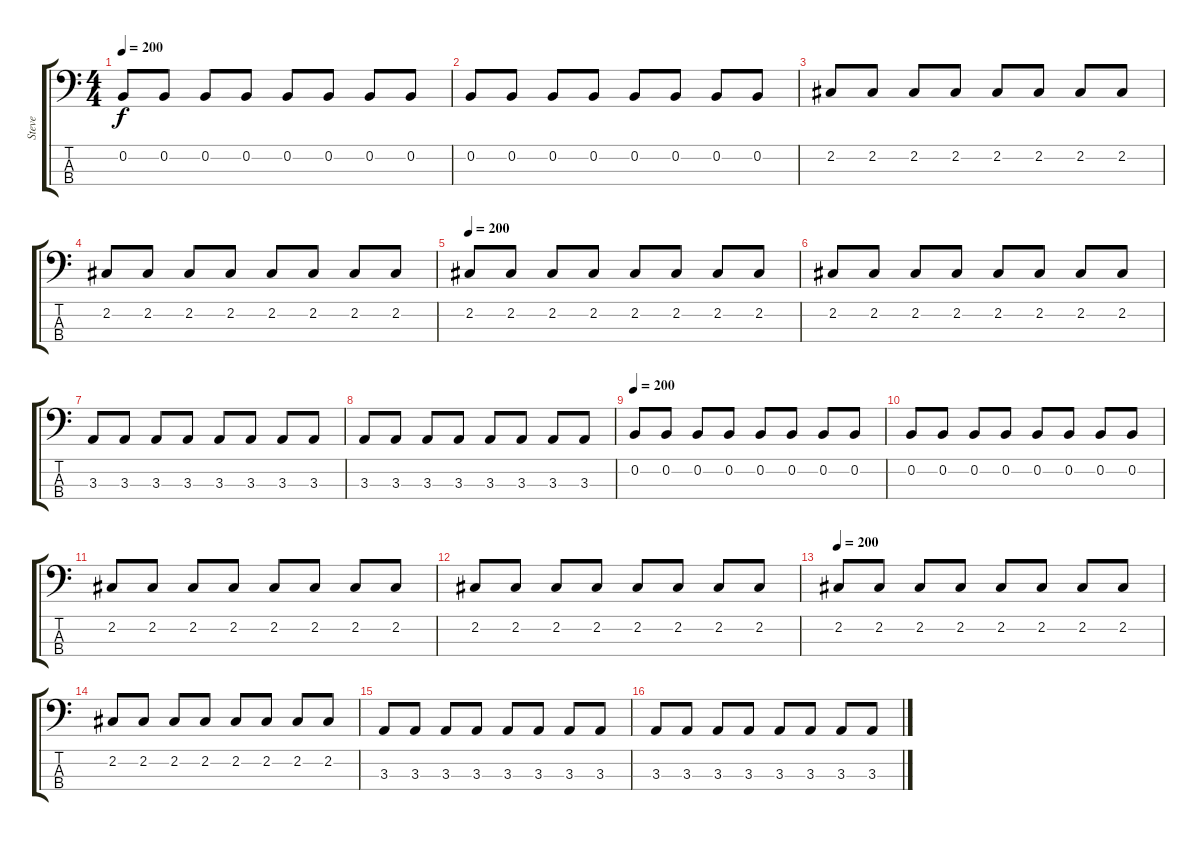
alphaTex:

\track ("Steve" "Steve") {instrument electricbassfinger}
\staff {score tabs}
\tuning (E2 B1 Gb1 Db1) {hide}
\ts (4 4)
\tempo 200
\clef f4
\ks c
0.2.8{dy f} 0.2.8 0.2.8 0.2.8 0.2.8 0.2.8 0.2.8 0.2.8 |
0.2.8 0.2.8 0.2.8 0.2.8 0.2.8 0.2.8 0.2.8 0.2.8 |
2.2.8 2.2.8 2.2.8 2.2.8 2.2.8 2.2.8 2.2.8 2.2.8 |
2.2.8 2.2.8 2.2.8 2.2.8 2.2.8 2.2.8 2.2.8 2.2.8 |
\tempo 200
2.2.8 2.2.8 2.2.8 2.2.8 2.2.8 2.2.8 2.2.8 2.2.8 |
2.2.8 2.2.8 2.2.8 2.2.8 2.2.8 2.2.8 2.2.8 2.2.8 |
3.3.8 3.3.8 3.3.8 3.3.8 3.3.8 3.3.8 3.3.8 3.3.8 |
3.3.8 3.3.8 3.3.8 3.3.8 3.3.8 3.3.8 3.3.8 3.3.8 |
\tempo 200
0.2.8 0.2.8 0.2.8 0.2.8 0.2.8 0.2.8 0.2.8 0.2.8 |
0.2.8 0.2.8 0.2.8 0.2.8 0.2.8 0.2.8 0.2.8 0.2.8 |
2.2.8 2.2.8 2.2.8 2.2.8 2.2.8 2.2.8 2.2.8 2.2.8 |
2.2.8 2.2.8 2.2.8 2.2.8 2.2.8 2.2.8 2.2.8 2.2.8 |
\tempo 200
2.2.8 2.2.8 2.2.8 2.2.8 2.2.8 2.2.8 2.2.8 2.2.8 |
2.2.8 2.2.8 2.2.8 2.2.8 2.2.8 2.2.8 2.2.8 2.2.8 |
3.3.8 3.3.8 3.3.8 3.3.8 3.3.8 3.3.8 3.3.8 3.3.8 |
3.3.8 3.3.8 3.3.8 3.3.8 3.3.8 3.3.8 3.3.8 3.3.8
